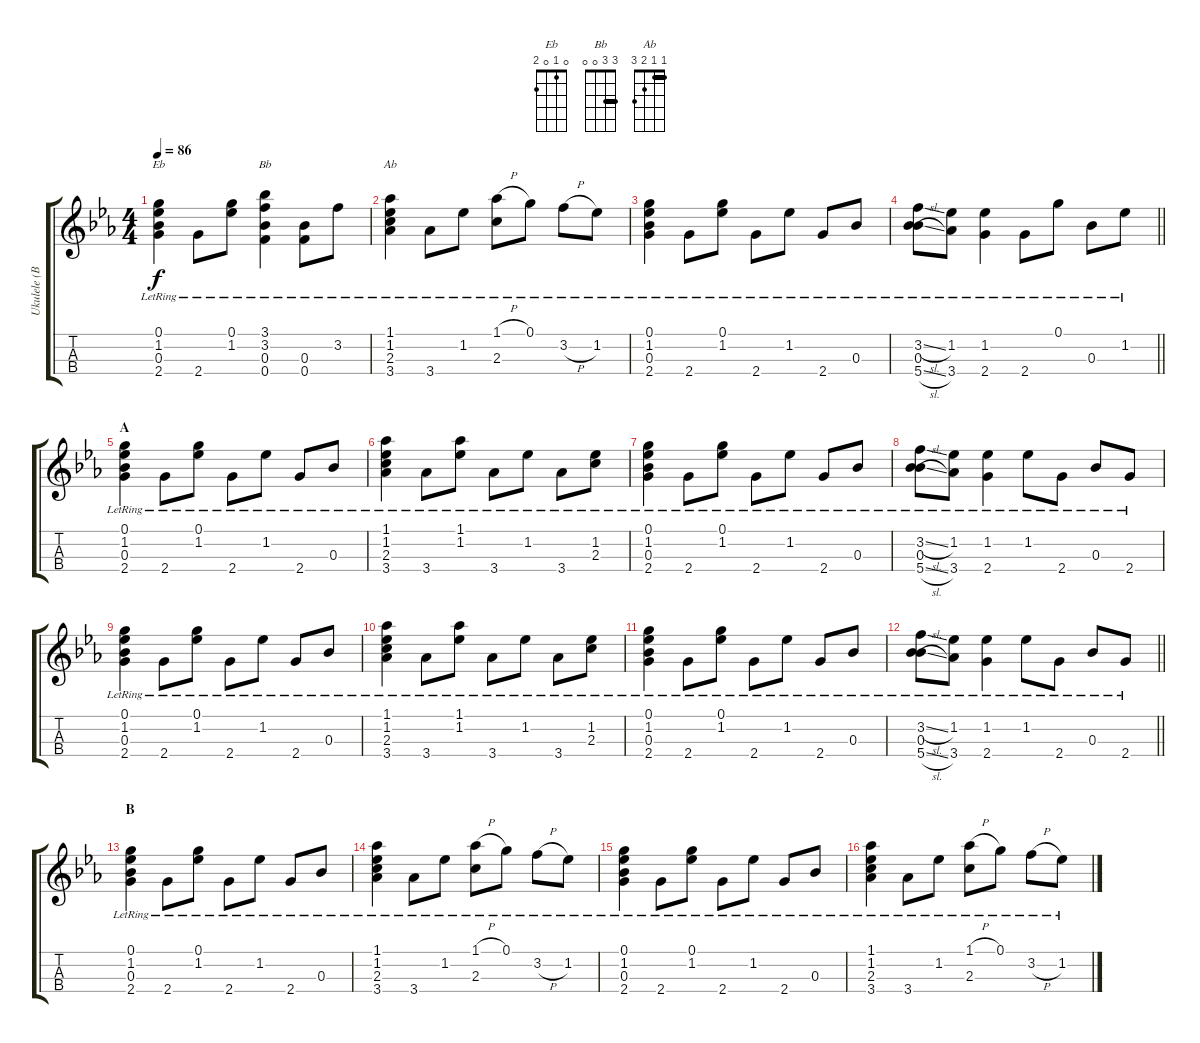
\track ("Ukulele (Bb tuning)" "Ukulele (B") {instrument acousticguitarnylon}
\staff {score tabs}
\tuning (G4 D4 Bb3 F3) {hide}
\chord ("Eb" 0 1 0 2)
\chord ("Bb" 3 3 0 0) {barre 3}
\chord ("Ab" 1 1 2 3) {barre 1}
\ts (4 4)
\tempo 86
\clef g2
\ks eb
(0.1{lr} 1.2{lr} 0.3{lr} 2.4{lr}).4{ch "Eb" dy f} 2.4{lr}.8 (0.1{lr} 1.2{lr}).8 (3.1{lr} 3.2{lr} 0.3{lr} 0.4{lr}).4{ch "Bb"} (0.3{lr} 0.4{lr}).8 3.2{lr}.8 |
(1.1{lr} 1.2{lr} 2.3{lr} 3.4{lr}).4{ch "Ab"} 3.4{lr}.8 1.2{lr}.8 (1.1{h lr} 2.3{lr}).8 0.1{lr}.8 3.2{h lr}.8 1.2{lr}.8 |
(0.1{lr} 1.2{lr} 0.3{lr} 2.4{lr}).4 2.4{lr}.8 (0.1{lr} 1.2{lr}).8 2.4{lr}.8 1.2{lr}.8 2.4{lr}.8 0.3{lr}.8 |
\barLineRight lightlight
(3.2{sl lr} 0.3{lr} 5.4{sl lr}).8 (1.2{lr} 3.4{lr}).8 (1.2{lr} 2.4{lr}).4 2.4{lr}.8 0.1{lr}.8 0.3{lr}.8 1.2{lr}.8 |
\section ("" "A")
(0.1{lr} 1.2{lr} 0.3{lr} 2.4{lr}).4 2.4{lr}.8 (0.1{lr} 1.2{lr}).8 2.4{lr}.8 1.2{lr}.8 2.4{lr}.8 0.3{lr}.8 |
(1.1{lr} 1.2{lr} 2.3{lr} 3.4{lr}).4 3.4{lr}.8 (1.1{lr} 1.2{lr}).8 3.4{lr}.8 1.2{lr}.8 3.4{lr}.8 (1.2{lr} 2.3{lr}).8 |
(0.1{lr} 1.2{lr} 0.3{lr} 2.4{lr}).4 2.4{lr}.8 (0.1{lr} 1.2{lr}).8 2.4{lr}.8 1.2{lr}.8 2.4{lr}.8 0.3{lr}.8 |
(3.2{sl lr} 0.3{lr} 5.4{sl lr}).8 (1.2{lr} 3.4{lr}).8 (1.2{lr} 2.4{lr}).4 1.2{lr}.8 2.4{lr}.8 0.3{lr}.8 2.4{lr}.8 |
(0.1{lr} 1.2{lr} 0.3{lr} 2.4{lr}).4 2.4{lr}.8 (0.1{lr} 1.2{lr}).8 2.4{lr}.8 1.2{lr}.8 2.4{lr}.8 0.3{lr}.8 |
(1.1{lr} 1.2{lr} 2.3{lr} 3.4{lr}).4 3.4{lr}.8 (1.1{lr} 1.2{lr}).8 3.4{lr}.8 1.2{lr}.8 3.4{lr}.8 (1.2{lr} 2.3{lr}).8 |
(0.1{lr} 1.2{lr} 0.3{lr} 2.4{lr}).4 2.4{lr}.8 (0.1{lr} 1.2{lr}).8 2.4{lr}.8 1.2{lr}.8 2.4{lr}.8 0.3{lr}.8 |
\barLineRight lightlight
(3.2{sl lr} 0.3{lr} 5.4{sl lr}).8 (1.2{lr} 3.4{lr}).8 (1.2{lr} 2.4{lr}).4 1.2{lr}.8 2.4{lr}.8 0.3{lr}.8 2.4{lr}.8 |
\section ("" "B")
(0.1{lr} 1.2{lr} 0.3{lr} 2.4{lr}).4 2.4{lr}.8 (0.1{lr} 1.2{lr}).8 2.4{lr}.8 1.2{lr}.8 2.4{lr}.8 0.3{lr}.8 |
(1.1{lr} 1.2{lr} 2.3{lr} 3.4{lr}).4 3.4{lr}.8 1.2{lr}.8 (1.1{h lr} 2.3{lr}).8 0.1{lr}.8 3.2{h lr}.8 1.2{lr}.8 |
(0.1{lr} 1.2{lr} 0.3{lr} 2.4{lr}).4 2.4{lr}.8 (0.1{lr} 1.2{lr}).8 2.4{lr}.8 1.2{lr}.8 2.4{lr}.8 0.3{lr}.8 |
(1.1{lr} 1.2{lr} 2.3{lr} 3.4{lr}).4 3.4{lr}.8 1.2{lr}.8 (1.1{h lr} 2.3{lr}).8 0.1{lr}.8 3.2{h lr}.8 1.2{lr}.8
